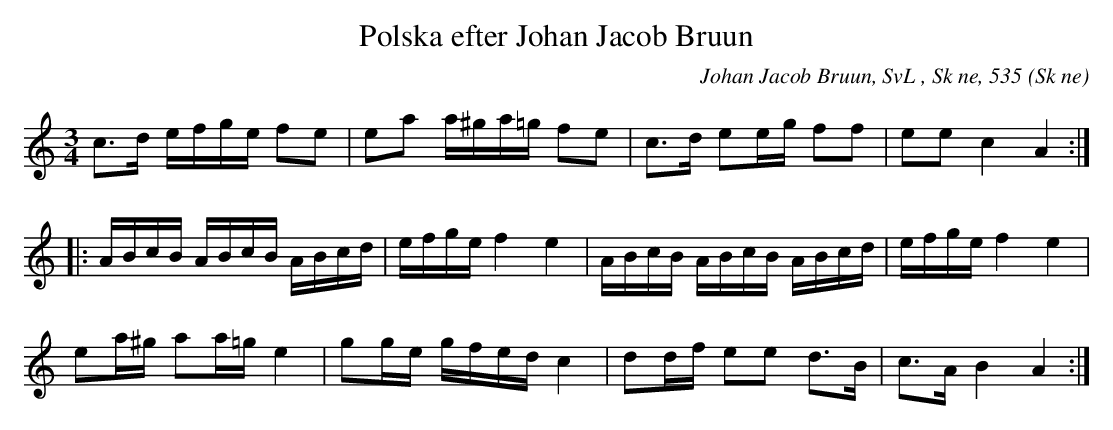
X:1
T:Polska efter Johan Jacob Bruun
C:Johan Jacob Bruun, SvL , Sk ne, 535
O:Sk ne
M:3/4
L:1/8
K:Am
c3/2d/ e/f/g/e/ fe |ea a/^g/a/=g/ fe |c3/2d/ ee/g/ ff |ee c2 A2 ::
A/B/c/B/ A/B/c/B/ A/B/c/d/ |e/f/g/e/ f2 e2 |A/B/c/B/ A/B/c/B/ A/B/c/d/ |e/f/g/e/ f2 e2 |
ea/^g/ aa/=g/ e2 |gg/e/ g/f/e/d/ c2 |dd/f/ ee d3/2B/ |c3/2A/ B2 A2 :|
